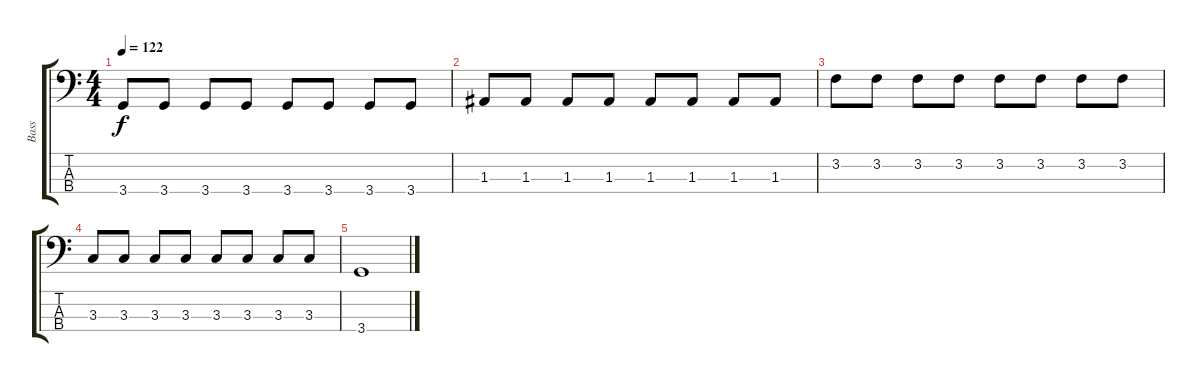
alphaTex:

\track ("Bass" "Bass") {instrument electricbassfinger}
\staff {score tabs}
\tuning (G2 D2 A1 E1) {hide}
\ts (4 4)
\tempo 122
\clef f4
\ks c
3.4.8{dy f} 3.4.8 3.4.8 3.4.8 3.4.8 3.4.8 3.4.8 3.4.8 |
1.3.8 1.3.8 1.3.8 1.3.8 1.3.8 1.3.8 1.3.8 1.3.8 |
3.2.8 3.2.8 3.2.8 3.2.8 3.2.8 3.2.8 3.2.8 3.2.8 |
3.3.8 3.3.8 3.3.8 3.3.8 3.3.8 3.3.8 3.3.8 3.3.8 |
3.4.1
